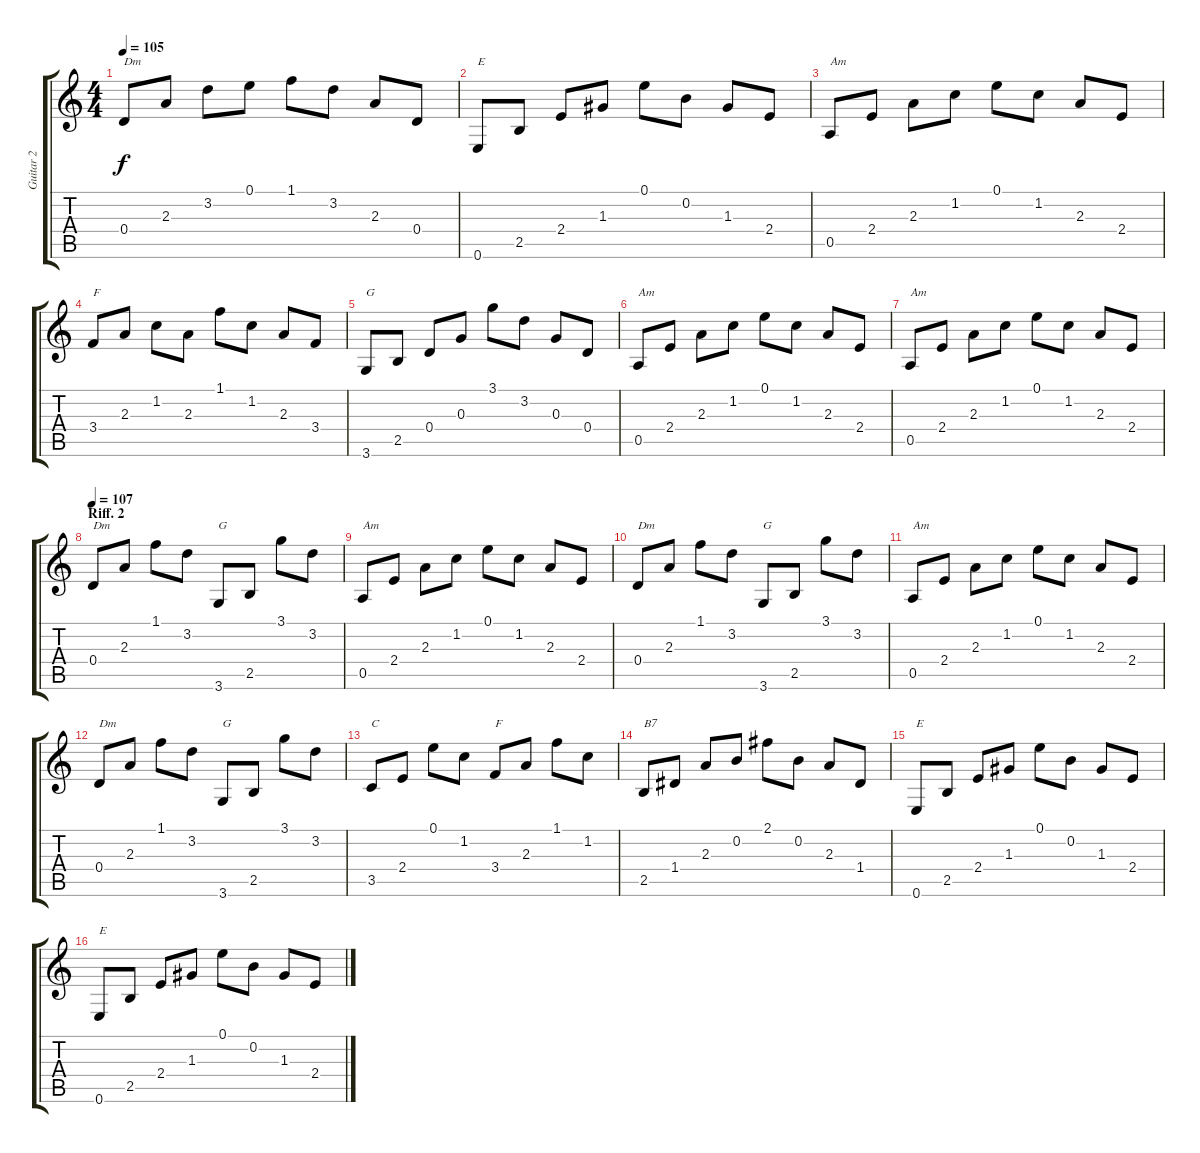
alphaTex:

\track ("Guitar 2" "Guitar 2") {instrument acousticguitarsteel}
\staff {score tabs}
\tuning (E4 B3 G3 D3 A2 E2) {hide}
\ts (4 4)
\tempo 105
\clef g2
\ks c
0.4.8{txt "Dm" dy f} 2.3.8 3.2.8 0.1.8 1.1.8 3.2.8 2.3.8 0.4.8 |
0.6.8{txt "E"} 2.5.8 2.4.8 1.3.8 0.1.8 0.2.8 1.3.8 2.4.8 |
0.5.8{txt "Am"} 2.4.8 2.3.8 1.2.8 0.1.8 1.2.8 2.3.8 2.4.8 |
3.4.8{txt "F"} 2.3.8 1.2.8 2.3.8 1.1.8 1.2.8 2.3.8 3.4.8 |
3.6.8{txt "G"} 2.5.8 0.4.8 0.3.8 3.1.8 3.2.8 0.3.8 0.4.8 |
0.5.8{txt "Am"} 2.4.8 2.3.8 1.2.8 0.1.8 1.2.8 2.3.8 2.4.8 |
0.5.8{txt "Am"} 2.4.8 2.3.8 1.2.8 0.1.8 1.2.8 2.3.8 2.4.8 |
\section ("" "Riff. 2")
\tempo 107
0.4.8{txt "Dm" volume 10} 2.3.8 1.1.8 3.2.8 3.6.8{txt "G"} 2.5.8 3.1.8 3.2.8 |
0.5.8{txt "Am"} 2.4.8 2.3.8 1.2.8 0.1.8 1.2.8 2.3.8 2.4.8 |
0.4.8{txt "Dm"} 2.3.8 1.1.8 3.2.8 3.6.8{txt "G"} 2.5.8 3.1.8 3.2.8 |
0.5.8{txt "Am"} 2.4.8 2.3.8 1.2.8 0.1.8 1.2.8 2.3.8 2.4.8 |
0.4.8{txt "Dm"} 2.3.8 1.1.8 3.2.8 3.6.8{txt "G"} 2.5.8 3.1.8 3.2.8 |
3.5.8{txt "C"} 2.4.8 0.1.8 1.2.8 3.4.8{txt "F"} 2.3.8 1.1.8 1.2.8 |
2.5.8{txt "B7"} 1.4.8 2.3.8 0.2.8 2.1.8 0.2.8 2.3.8 1.4.8 |
0.6.8{txt "E"} 2.5.8 2.4.8 1.3.8 0.1.8 0.2.8 1.3.8 2.4.8 |
0.6.8{txt "E"} 2.5.8 2.4.8 1.3.8 0.1.8 0.2.8 1.3.8 2.4.8
